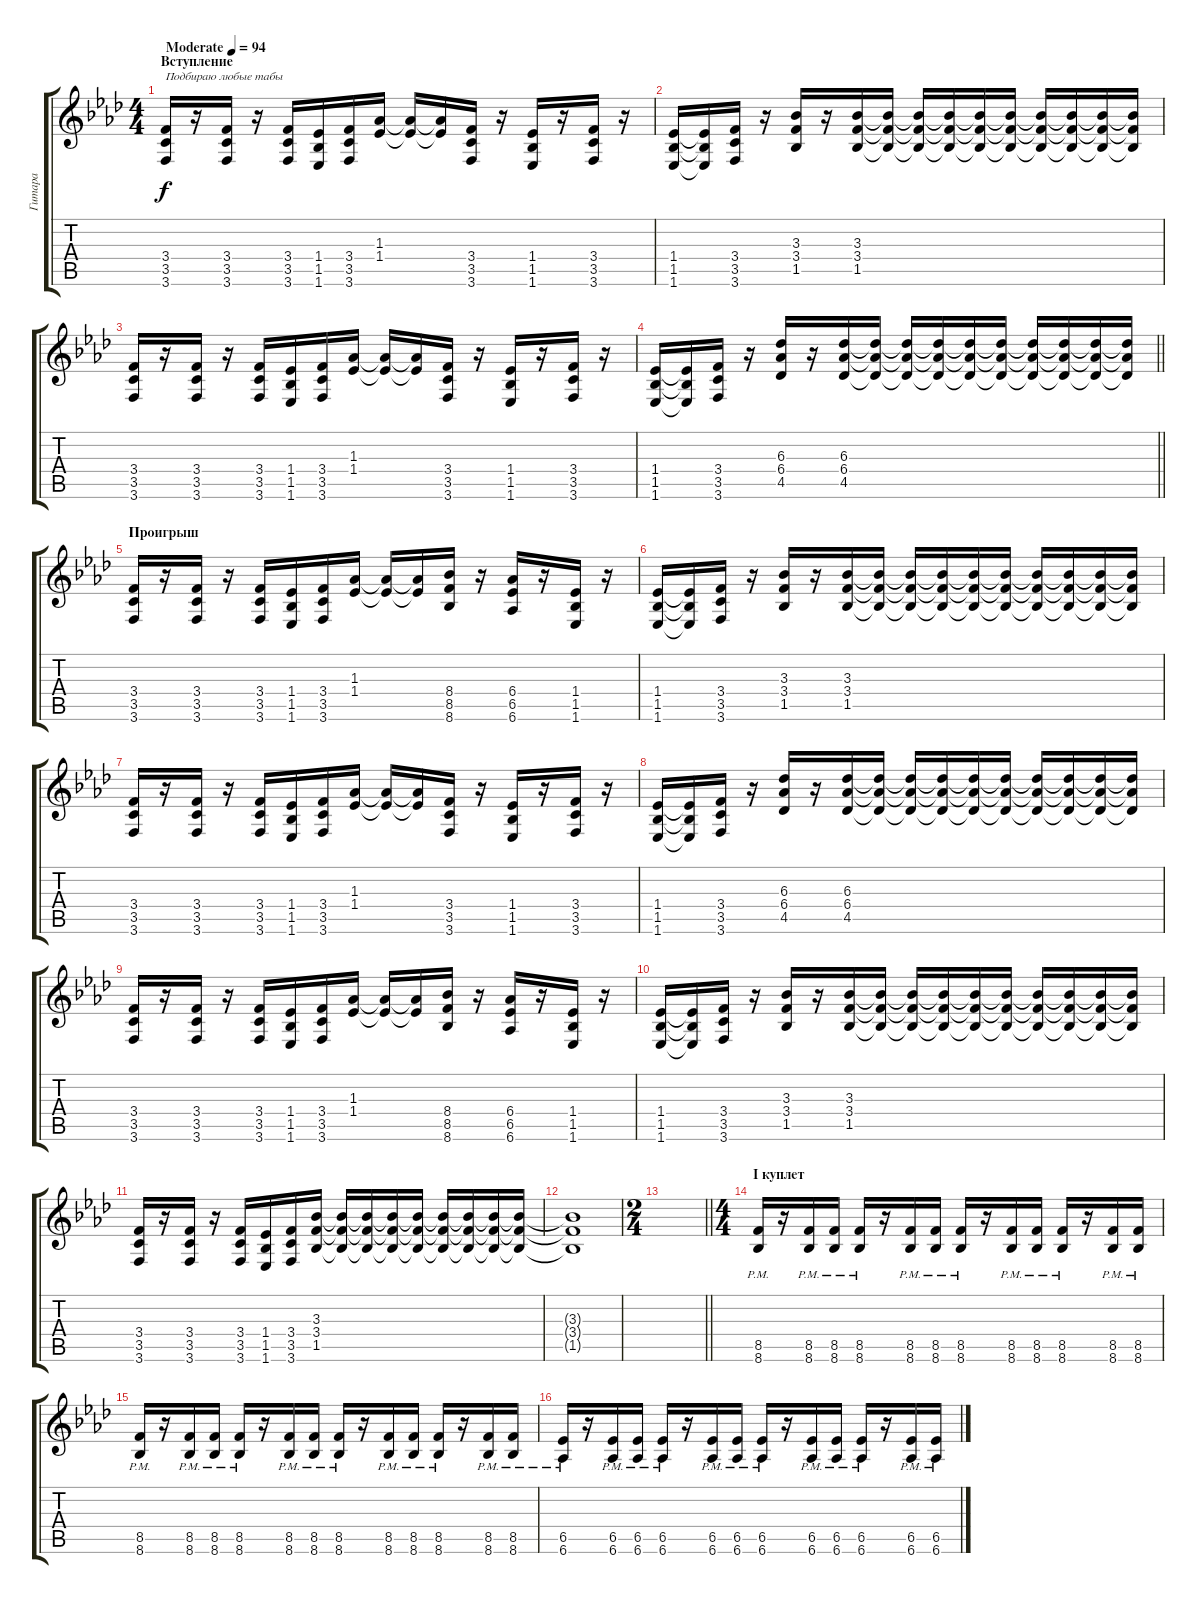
\track ("Гитара" "Гитара") {instrument distortionguitar}
\staff {score tabs}
\tuning (E4 B3 G3 D3 A2 D2) {hide}
\ts (4 4)
\section ("" "Вступление")
\tempo (94 "Moderate")
\clef g2
\ks fminor
(3.4 3.5 3.6).16{txt "Подбираю любые табы" dy f instrument distortionguitar} r.16 (3.4 3.5 3.6).16 r.16 (3.4 3.5 3.6).16 (1.4 1.5 1.6).16 (3.4 3.5 3.6).16 (1.3 1.4).16 (1.3{t} 1.4{t}).16 (1.3{t} 1.4{t}).16 (3.4 3.5 3.6).16 r.16 (1.4 1.5 1.6).16 r.16 (3.4 3.5 3.6).16 r.16 |
(1.4 1.5 1.6).16 (1.4{t} 1.5{t} 1.6{t}).16 (3.4 3.5 3.6).16 r.16 (3.3 3.4 1.5).16 r.16 (3.3 3.4 1.5).16 (3.3{t} 3.4{t} 1.5{t}).16 (3.3{t} 3.4{t} 1.5{t}).16 (3.3{t} 3.4{t} 1.5{t}).16 (3.3{t} 3.4{t} 1.5{t}).16 (3.3{t} 3.4{t} 1.5{t}).16 (3.3{t} 3.4{t} 1.5{t}).16 (3.3{t} 3.4{t} 1.5{t}).16 (3.3{t} 3.4{t} 1.5{t}).16 (3.3{t} 3.4{t} 1.5{t}).16 |
(3.4 3.5 3.6).16 r.16 (3.4 3.5 3.6).16 r.16 (3.4 3.5 3.6).16 (1.4 1.5 1.6).16 (3.4 3.5 3.6).16 (1.3 1.4).16 (1.3{t} 1.4{t}).16 (1.3{t} 1.4{t}).16 (3.4 3.5 3.6).16 r.16 (1.4 1.5 1.6).16 r.16 (3.4 3.5 3.6).16 r.16 |
\barLineRight lightlight
(1.4 1.5 1.6).16 (1.4{t} 1.5{t} 1.6{t}).16 (3.4 3.5 3.6).16 r.16 (6.3 6.4 4.5).16 r.16 (6.3 6.4 4.5).16 (6.3{t} 6.4{t} 4.5{t}).16 (6.3{t} 6.4{t} 4.5{t}).16 (6.3{t} 6.4{t} 4.5{t}).16 (6.3{t} 6.4{t} 4.5{t}).16 (6.3{t} 6.4{t} 4.5{t}).16 (6.3{t} 6.4{t} 4.5{t}).16 (6.3{t} 6.4{t} 4.5{t}).16 (6.3{t} 6.4{t} 4.5{t}).16 (6.3{t} 6.4{t} 4.5{t}).16 |
\section ("" "Проигрыш")
(3.4 3.5 3.6).16 r.16 (3.4 3.5 3.6).16 r.16 (3.4 3.5 3.6).16 (1.4 1.5 1.6).16 (3.4 3.5 3.6).16 (1.3 1.4).16 (1.3{t} 1.4{t}).16 (1.3{t} 1.4{t}).16 (8.4 8.5 8.6).16 r.16 (6.4 6.5 6.6).16 r.16 (1.4 1.5 1.6).16 r.16 |
(1.4 1.5 1.6).16 (1.4{t} 1.5{t} 1.6{t}).16 (3.4 3.5 3.6).16 r.16 (3.3 3.4 1.5).16 r.16 (3.3 3.4 1.5).16 (3.3{t} 3.4{t} 1.5{t}).16 (3.3{t} 3.4{t} 1.5{t}).16 (3.3{t} 3.4{t} 1.5{t}).16 (3.3{t} 3.4{t} 1.5{t}).16 (3.3{t} 3.4{t} 1.5{t}).16 (3.3{t} 3.4{t} 1.5{t}).16 (3.3{t} 3.4{t} 1.5{t}).16 (3.3{t} 3.4{t} 1.5{t}).16 (3.3{t} 3.4{t} 1.5{t}).16 |
(3.4 3.5 3.6).16 r.16 (3.4 3.5 3.6).16 r.16 (3.4 3.5 3.6).16 (1.4 1.5 1.6).16 (3.4 3.5 3.6).16 (1.3 1.4).16 (1.3{t} 1.4{t}).16 (1.3{t} 1.4{t}).16 (3.4 3.5 3.6).16 r.16 (1.4 1.5 1.6).16 r.16 (3.4 3.5 3.6).16 r.16 |
(1.4 1.5 1.6).16 (1.4{t} 1.5{t} 1.6{t}).16 (3.4 3.5 3.6).16 r.16 (6.3 6.4 4.5).16 r.16 (6.3 6.4 4.5).16 (6.3{t} 6.4{t} 4.5{t}).16 (6.3{t} 6.4{t} 4.5{t}).16 (6.3{t} 6.4{t} 4.5{t}).16 (6.3{t} 6.4{t} 4.5{t}).16 (6.3{t} 6.4{t} 4.5{t}).16 (6.3{t} 6.4{t} 4.5{t}).16 (6.3{t} 6.4{t} 4.5{t}).16 (6.3{t} 6.4{t} 4.5{t}).16 (6.3{t} 6.4{t} 4.5{t}).16 |
(3.4 3.5 3.6).16 r.16 (3.4 3.5 3.6).16 r.16 (3.4 3.5 3.6).16 (1.4 1.5 1.6).16 (3.4 3.5 3.6).16 (1.3 1.4).16 (1.3{t} 1.4{t}).16 (1.3{t} 1.4{t}).16 (8.4 8.5 8.6).16 r.16 (6.4 6.5 6.6).16 r.16 (1.4 1.5 1.6).16 r.16 |
(1.4 1.5 1.6).16 (1.4{t} 1.5{t} 1.6{t}).16 (3.4 3.5 3.6).16 r.16 (3.3 3.4 1.5).16 r.16 (3.3 3.4 1.5).16 (3.3{t} 3.4{t} 1.5{t}).16 (3.3{t} 3.4{t} 1.5{t}).16 (3.3{t} 3.4{t} 1.5{t}).16 (3.3{t} 3.4{t} 1.5{t}).16 (3.3{t} 3.4{t} 1.5{t}).16 (3.3{t} 3.4{t} 1.5{t}).16 (3.3{t} 3.4{t} 1.5{t}).16 (3.3{t} 3.4{t} 1.5{t}).16 (3.3{t} 3.4{t} 1.5{t}).16 |
(3.4 3.5 3.6).16 r.16 (3.4 3.5 3.6).16 r.16 (3.4 3.5 3.6).16 (1.4 1.5 1.6).16 (3.4 3.5 3.6).16 (3.3 3.4 1.5).16 (3.3{t} 3.4{t} 1.5{t}).16 (3.3{t} 3.4{t} 1.5{t}).16 (3.3{t} 3.4{t} 1.5{t}).16 (3.3{t} 3.4{t} 1.5{t}).16 (3.3{t} 3.4{t} 1.5{t}).16 (3.3{t} 3.4{t} 1.5{t}).16 (3.3{t} 3.4{t} 1.5{t}).16 (3.3{t} 3.4{t} 1.5{t}).16 |
(3.3{t} 3.4{t} 1.5{t}).1 |
\ts (2 4)
\barLineRight lightlight
|
\ts (4 4)
\section ("" "I куплет")
(8.5{pm} 8.6{pm}).16 r.16 (8.5{pm} 8.6{pm}).16 (8.5{pm} 8.6{pm}).16 (8.5{pm} 8.6{pm}).16 r.16 (8.5{pm} 8.6{pm}).16 (8.5{pm} 8.6{pm}).16 (8.5{pm} 8.6{pm}).16 r.16 (8.5{pm} 8.6{pm}).16 (8.5{pm} 8.6{pm}).16 (8.5{pm} 8.6{pm}).16 r.16 (8.5{pm} 8.6{pm}).16 (8.5{pm} 8.6{pm}).16 |
(8.5{pm} 8.6{pm}).16 r.16 (8.5{pm} 8.6{pm}).16 (8.5{pm} 8.6{pm}).16 (8.5{pm} 8.6{pm}).16 r.16 (8.5{pm} 8.6{pm}).16 (8.5{pm} 8.6{pm}).16 (8.5{pm} 8.6{pm}).16 r.16 (8.5{pm} 8.6{pm}).16 (8.5{pm} 8.6{pm}).16 (8.5{pm} 8.6{pm}).16 r.16 (8.5{pm} 8.6{pm}).16 (8.5{pm} 8.6{pm}).16 |
(6.5{pm} 6.6{pm}).16 r.16 (6.5{pm} 6.6{pm}).16 (6.5{pm} 6.6{pm}).16 (6.5{pm} 6.6{pm}).16 r.16 (6.5{pm} 6.6{pm}).16 (6.5{pm} 6.6{pm}).16 (6.5{pm} 6.6{pm}).16 r.16 (6.5{pm} 6.6{pm}).16 (6.5{pm} 6.6{pm}).16 (6.5{pm} 6.6{pm}).16 r.16 (6.5{pm} 6.6{pm}).16 (6.5{pm} 6.6{pm}).16
